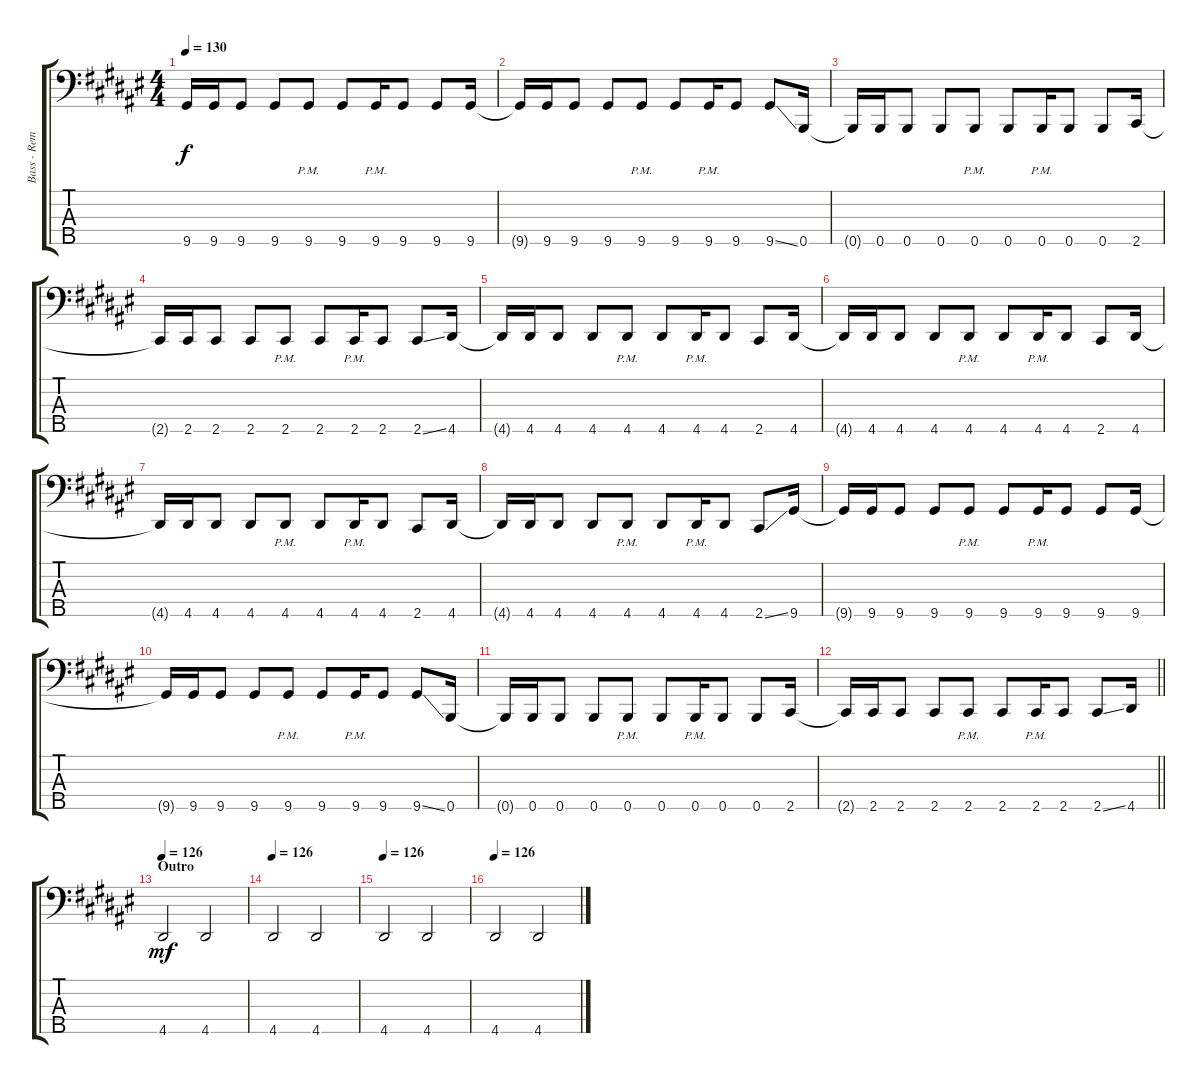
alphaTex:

\track ("Bass - Remko Tielemans" "Bass - Rem") {instrument electricbasspick}
\staff {score tabs}
\tuning (G2 D2 A1 E1 B0) {hide}
\ts (4 4)
\tempo 130
\clef f4
\ks d#minor
9.5{t}.16{dy f} 9.5.16 9.5.8 9.5.8 9.5{pm}.8 9.5.8 9.5{pm}.16 9.5.8 9.5.8 9.5.16 |
9.5{t}.16 9.5.16 9.5.8 9.5.8 9.5{pm}.8 9.5.8 9.5{pm}.16 9.5.8 9.5{ss}.8 0.5.16 |
0.5{t}.16 0.5.16 0.5.8 0.5.8 0.5{pm}.8 0.5.8 0.5{pm}.16 0.5.8 0.5.8 2.5.16 |
2.5{t}.16 2.5.16 2.5.8 2.5.8 2.5{pm}.8 2.5.8 2.5{pm}.16 2.5.8 2.5{ss}.8 4.5.16 |
4.5{t}.16 4.5.16 4.5.8 4.5.8 4.5{pm}.8 4.5.8 4.5{pm}.16 4.5.8 2.5.8 4.5.16 |
4.5{t}.16 4.5.16 4.5.8 4.5.8 4.5{pm}.8 4.5.8 4.5{pm}.16 4.5.8 2.5.8 4.5.16 |
4.5{t}.16 4.5.16 4.5.8 4.5.8 4.5{pm}.8 4.5.8 4.5{pm}.16 4.5.8 2.5.8 4.5.16 |
4.5{t}.16 4.5.16 4.5.8 4.5.8 4.5{pm}.8 4.5.8 4.5{pm}.16 4.5.8 2.5{ss}.8 9.5.16 |
9.5{t}.16 9.5.16 9.5.8 9.5.8 9.5{pm}.8 9.5.8 9.5{pm}.16 9.5.8 9.5.8 9.5.16 |
9.5{t}.16 9.5.16 9.5.8 9.5.8 9.5{pm}.8 9.5.8 9.5{pm}.16 9.5.8 9.5{ss}.8 0.5.16 |
0.5{t}.16 0.5.16 0.5.8 0.5.8 0.5{pm}.8 0.5.8 0.5{pm}.16 0.5.8 0.5.8 2.5.16 |
\barLineRight lightlight
2.5{t}.16 2.5.16 2.5.8 2.5.8 2.5{pm}.8 2.5.8 2.5{pm}.16 2.5.8 2.5{ss}.8 4.5.16 |
\section ("" "Outro")
\tempo 126
4.5.2{dy mf} 4.5.2 |
\tempo 126
4.5.2 4.5.2 |
\tempo 126
4.5.2 4.5.2 |
\tempo 126
4.5.2 4.5.2
